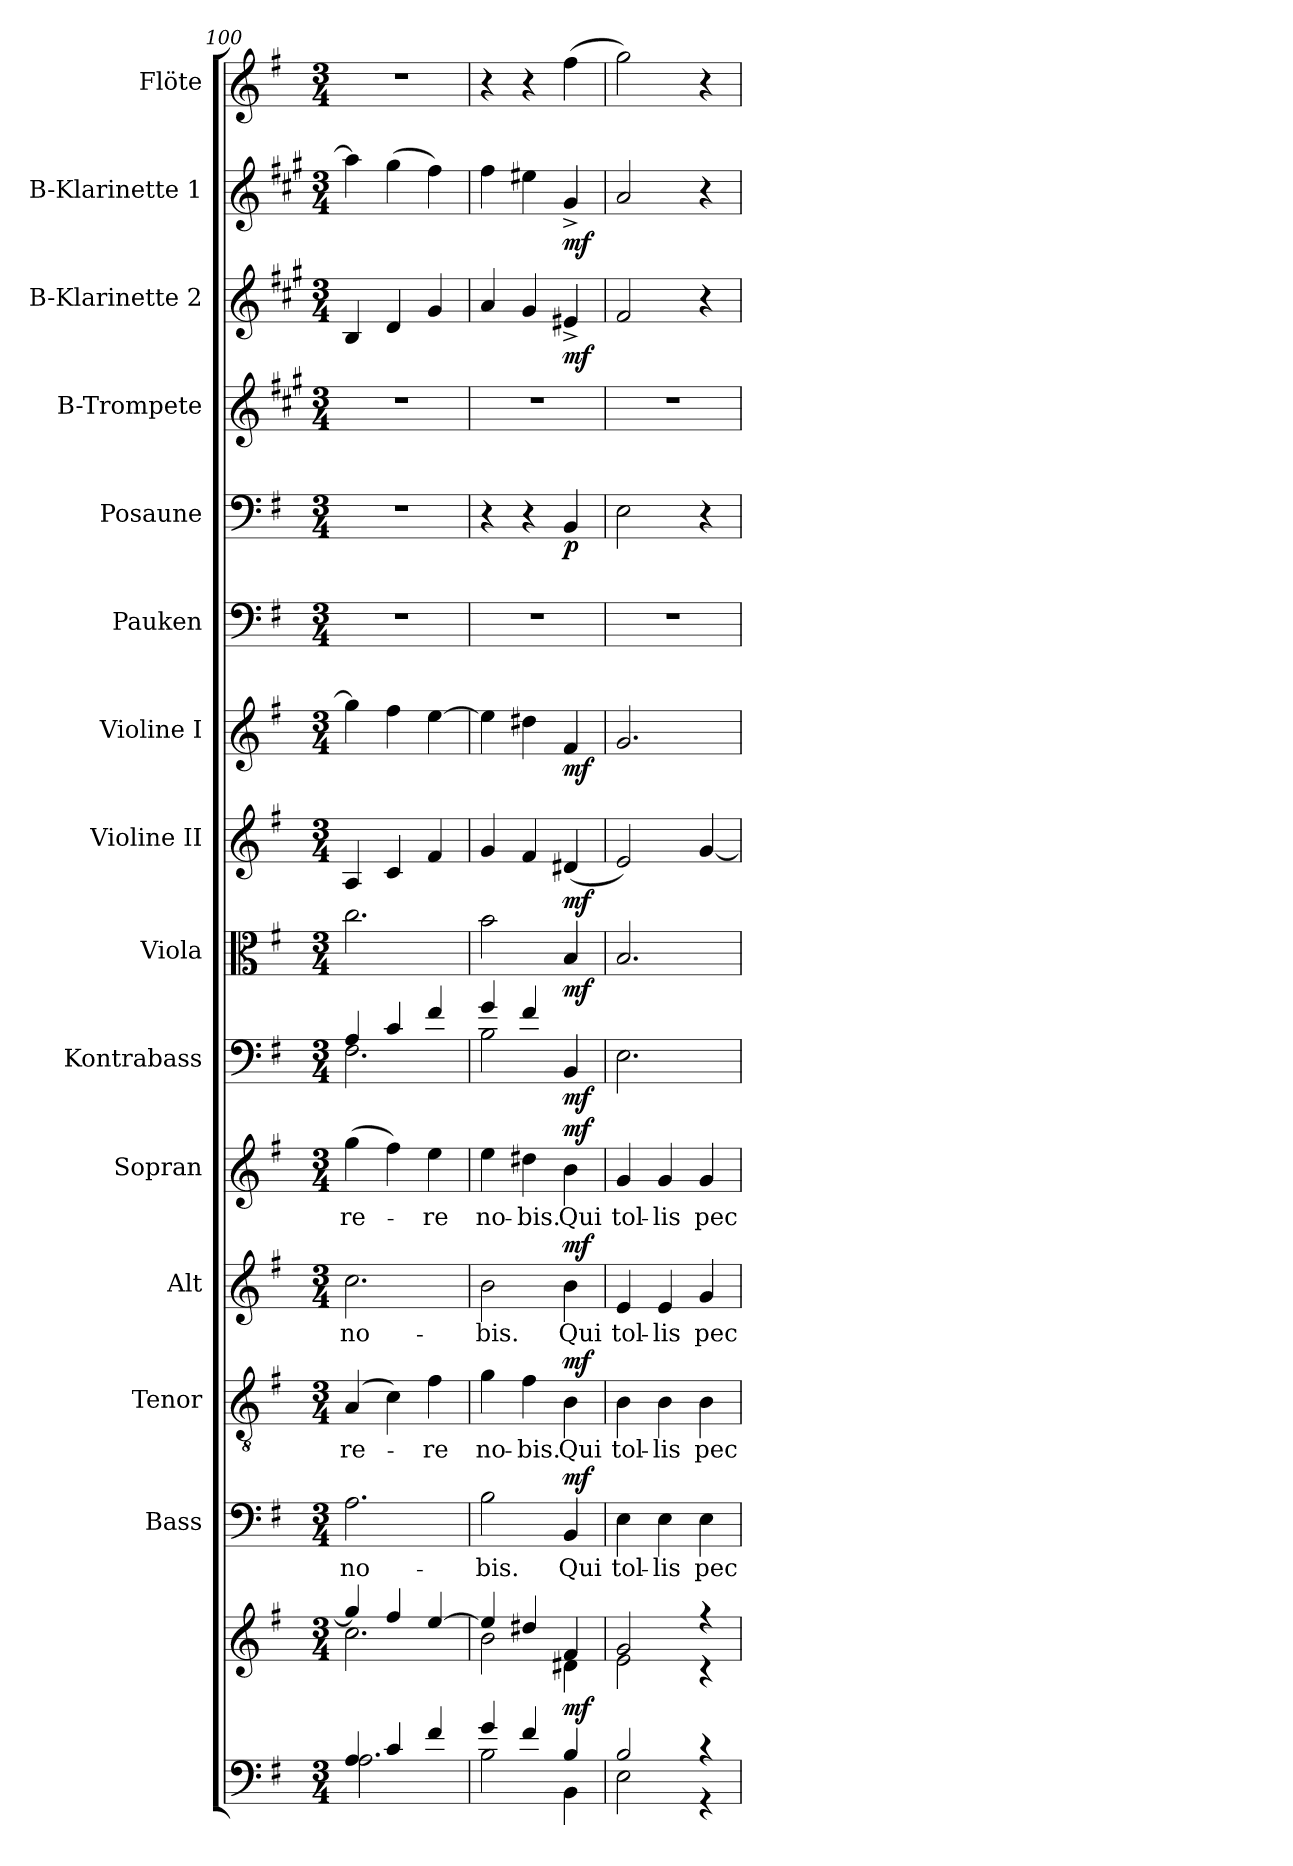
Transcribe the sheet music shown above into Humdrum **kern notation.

**kern	**kern	**dynam	**kern	**text	**dynam	**kern	**text	**dynam	**kern	**text	**dynam	**kern	**text	**dynam	**kern	**dynam	**kern	**dynam	**kern	**dynam	**kern	**dynam	**kern	**kern	**dynam	**kern	**kern	**dynam	**kern	**dynam	**kern
*part15	*part15	*part15	*part14	*part14	*part14	*part13	*part13	*part13	*part12	*part12	*part12	*part11	*part11	*part11	*part10	*part10	*part9	*part9	*part8	*part8	*part7	*part7	*part6	*part5	*part5	*part4	*part3	*part3	*part2	*part2	*part1
*staff16	*staff15	*staff15/16	*staff14	*staff14	*staff14	*staff13	*staff13	*staff13	*staff12	*staff12	*staff12	*staff11	*staff11	*staff11	*staff10	*staff10	*staff9	*staff9	*staff8	*staff8	*staff7	*staff7	*staff6	*staff5	*staff5	*staff4	*staff3	*staff3	*staff2	*staff2	*staff1
*	*	*	*I"Bass	*	*	*I"Tenor	*	*	*I"Alt	*	*	*I"Sopran	*	*	*I"Kontrabass	*	*I"Viola	*	*I"Violine II	*	*I"Violine I	*	*I"Pauken	*I"Posaune	*	*I"B-Trompete	*I"B-Klarinette 2	*	*I"B-Klarinette 1	*	*I"Flöte
*	*	*	*I'B.	*	*	*I'T.	*	*	*I'A.	*	*	*I'S.	*	*	*I'Kb.	*	*I'Vla.	*	*I'Vl. II	*	*I'Vl. I	*	*I'Pk.	*I'Pos.	*	*I'B Trp.	*I'B Kl. 2	*	*I'B Kl. 1	*	*I'Fl.
*clefF4	*clefG2	*	*clefF4	*	*	*clefGv2	*	*	*clefG2	*	*	*clefG2	*	*	*clefF4	*	*clefC3	*	*clefG2	*	*clefG2	*	*clefF4	*clefF4	*	*clefG2	*clefG2	*	*clefG2	*	*clefG2
*	*	*	*	*	*	*	*	*	*	*	*	*	*	*	*ITrd7c12	*	*	*	*	*	*	*	*	*	*	*ITrd1c2	*ITrd1c2	*	*ITrd1c2	*	*
*k[f#]	*k[f#]	*	*k[f#]	*	*	*k[f#]	*	*	*k[f#]	*	*	*k[f#]	*	*	*k[f#]	*	*k[f#]	*	*k[f#]	*	*k[f#]	*	*k[f#]	*k[f#]	*	*k[f#]	*k[f#]	*	*k[f#]	*	*k[f#]
*G:	*G:	*	*G:	*	*	*G:	*	*	*G:	*	*	*G:	*	*	*G:	*	*G:	*	*G:	*	*G:	*	*G:	*G:	*	*G:	*G:	*	*G:	*	*G:
*M3/4	*M3/4	*	*M3/4	*	*	*M3/4	*	*	*M3/4	*	*	*M3/4	*	*	*M3/4	*	*M3/4	*	*M3/4	*	*M3/4	*	*M3/4	*M3/4	*	*M3/4	*M3/4	*	*M3/4	*	*M3/4
=100	=100	=100	=100	=100	=100	=100	=100	=100	=100	=100	=100	=100	=100	=100	=100	=100	=100	=100	=100	=100	=100	=100	=100	=100	=100	=100	=100	=100	=100	=100	=100
*^	*^	*	*	*	*	*	*	*	*	*	*	*	*	*	*	*	*	*	*	*	*	*	*	*	*	*	*	*	*	*	*
!	!	!	!	!	!	!LO:LY:b	!	!	!LO:LY:b	!	!	!LO:LY:b	!	!	!LO:LY:b	!	!	!	!	!	!	!	!	!	!	!	!	!	!	!	!	!	!
*	*	*	*	*	*	*	*	*	*	*	*	*	*	*	*	*	*^	*	*	*	*	*	*	*	*	*	*	*	*	*	*	*	*
4A/	2.A\	4gg/]	2.cc\	.	2.A\	no-	.	(4A/	-re-	.	2.cc\	no-	.	(>4gg\	-re-	.	4AA/	2.FF#\	.	2.cc\	.	4A/	.	4gg\]	.	2.r	2.r	.	2.r	4A/	.	4gg\]	.	2.r
4c/	.	4ff#/	.	.	.	.	.	4c\)	.	.	.	.	.	4ff#\)	.	.	4C/	.	.	.	.	4c/	.	4ff#\	.	.	.	.	.	4c/	.	(>4ff#\	.	.
!	!	!	!	!	!	!	!	!	!LO:LY:b	!	!	!	!	!	!LO:LY:b	!	!	!	!	!	!	!	!	!	!	!	!	!	!	!	!	!	!	!
4f#/	.	[>4ee/	.	.	.	.	.	4f#\	-re	.	.	.	.	4ee\	-re	.	4F#/	.	.	.	.	4f#/	.	[4ee\	.	.	.	.	.	4f#/	.	4ee\)	.	.
=101	=101	=101	=101	=101	=101	=101	=101	=101	=101	=101	=101	=101	=101	=101	=101	=101	=101	=101	=101	=101	=101	=101	=101	=101	=101	=101	=101	=101	=101	=101	=101	=101	=101	=101
!	!	!	!	!	!	!LO:LY:b	!	!	!LO:LY:b	!	!	!LO:LY:b	!	!	!LO:LY:b	!	!	!	!	!	!	!	!	!	!	!	!	!	!	!	!	!	!	!
4g/	2B\	4ee/]	2b\	.	2B\	-bis.	.	4g\	no-	.	2b\	-bis.	.	4ee\	no-	.	4G/	2BB\	.	2b\	.	4g/	.	4ee\]	.	2.r	4r	.	2.r	4g/	.	4ee\	.	4r
!	!	!	!	!	!	!	!	!	!LO:LY:b	!	!	!	!	!	!LO:LY:b	!	!	!	!	!	!	!	!	!	!	!	!	!	!	!	!	!	!	!
4f#/	.	4dd#X/	.	.	.	.	.	4f#\	-bis.	.	.	.	.	4dd#X\	-bis.	.	4F#/	.	.	.	.	4f#/	.	4dd#X\	.	.	4r	.	.	4f#/	.	4dd#X\	.	4r
!	!	!	!	!LO:DY:b	!	!LO:LY:b	!LO:DY:a	!	!LO:LY:b	!LO:DY:a	!	!LO:LY:b	!LO:DY:a	!	!LO:LY:b	!LO:DY:a	!	!	!LO:DY:b	!	!LO:DY:b	!	!LO:DY:b	!	!LO:DY:b	!	!	!LO:DY:b	!	!	!LO:DY:b	!	!LO:DY:b	!
4B/	4BB\	4f#/	4d#X\	mf	4BB/	Qui	mf	4B\	Qui	mf	4b\	Qui	mf	4b\	Qui	mf	4BBB/	4ryy	mf	4B/	mf	(<4d#X/	mf	4f#/	mf	.	4BB/	p	.	4d#X^</	mf	4f#^</	mf	(>4ff#\
=102	=102	=102	=102	=102	=102	=102	=102	=102	=102	=102	=102	=102	=102	=102	=102	=102	=102	=102	=102	=102	=102	=102	=102	=102	=102	=102	=102	=102	=102	=102	=102	=102	=102	=102
!	!	!	!	!	!	!LO:LY:b	!	!	!LO:LY:b	!	!	!LO:LY:b	!	!	!LO:LY:b	!	!	!	!	!	!	!	!	!	!	!	!	!	!	!	!	!	!	!
*	*	*	*	*	*	*	*	*	*	*	*	*	*	*	*	*	*v	*v	*	*	*	*	*	*	*	*	*	*	*	*	*	*	*	*
2B/	2E\	2g/	2e\	.	4E\	tol-	.	4B\	tol-	.	4e/	tol-	.	4g/	tol-	.	2.EE\	.	2.B/	.	2e/)	.	2.g/	.	2.r	2E\	.	2.r	2e/	.	2g/	.	2gg\)
!	!	!	!	!	!	!LO:LY:b	!	!	!LO:LY:b	!	!	!LO:LY:b	!	!	!LO:LY:b	!	!	!	!	!	!	!	!	!	!	!	!	!	!	!	!	!	!
.	.	.	.	.	4E\	-lis	.	4B\	-lis	.	4e/	-lis	.	4g/	-lis	.	.	.	.	.	.	.	.	.	.	.	.	.	.	.	.	.	.
!	!	!	!	!	!	!LO:LY:b	!	!	!LO:LY:b	!	!	!LO:LY:b	!	!	!LO:LY:b	!	!	!	!	!	!	!	!	!	!	!	!	!	!	!	!	!	!
4r	4r	4r	4r	.	4E\	pec-	.	4B\	pec-	.	4g/	pec-	.	4g/	pec-	.	.	.	.	.	[4g/	.	.	.	.	4r	.	.	4r	.	4r	.	4r
*v	*v	*	*	*	*	*	*	*	*	*	*	*	*	*	*	*	*	*	*	*	*	*	*	*	*	*	*	*	*	*	*	*	*
*	*v	*v	*	*	*	*	*	*	*	*	*	*	*	*	*	*	*	*	*	*	*	*	*	*	*	*	*	*	*	*	*	*
=	=	=	=	=	=	=	=	=	=	=	=	=	=	=	=	=	=	=	=	=	=	=	=	=	=	=	=	=	=	=	=
*-	*-	*-	*-	*-	*-	*-	*-	*-	*-	*-	*-	*-	*-	*-	*-	*-	*-	*-	*-	*-	*-	*-	*-	*-	*-	*-	*-	*-	*-	*-	*-
